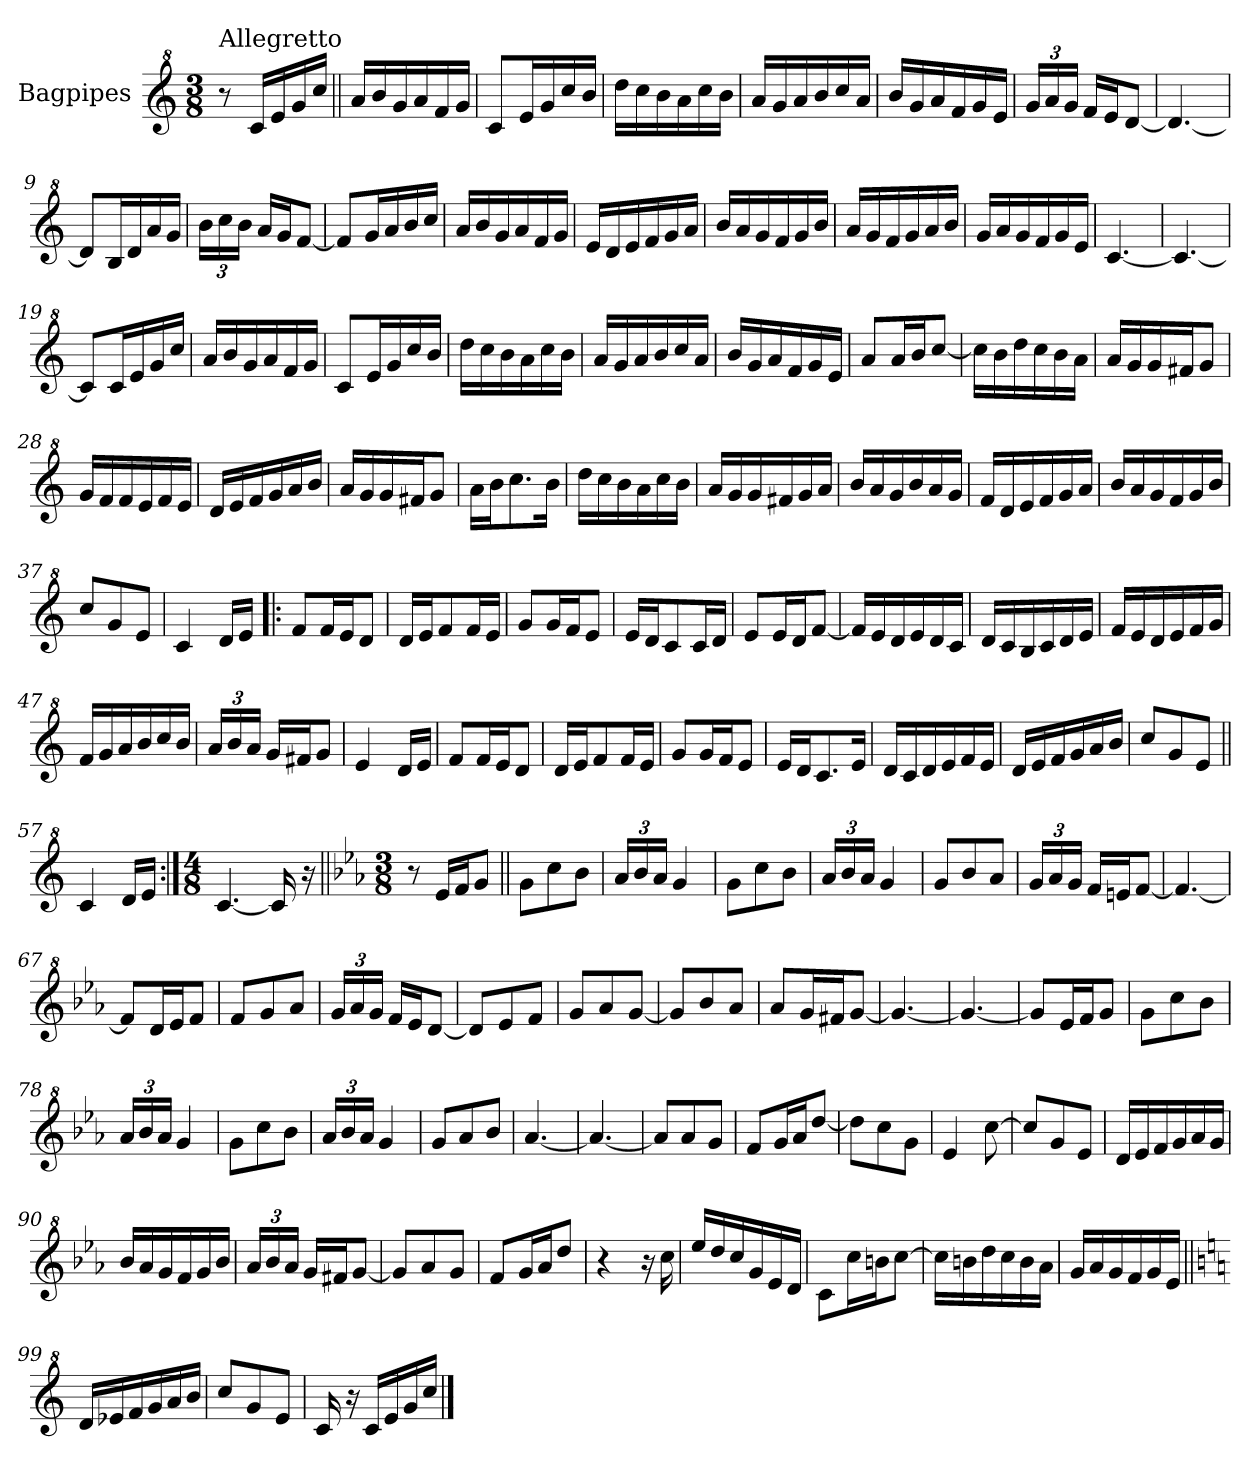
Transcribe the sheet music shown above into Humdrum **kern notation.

**kern
*part1
*staff1
*I"Bagpipes
*I'Bag
*clefG^2
*k[]
*C:
*M3/8
=1
!LO:TX:a:t=Allegretto
8r
16cc/LL
16ee/
16gg/
16ccc/JJ
=2||
16aa/LL
16bb/
16gg/
16aa/
16ff/
16gg/JJ
=3
8cc/L
16ee/L
16gg/
16ccc/
16bb/JJ
=4
16ddd\LL
16ccc\
16bb\
16aa\
16ccc\
16bb\JJ
=5
16aa/LL
16gg/
16aa/
16bb/
16ccc/
16aa/JJ
=6
16bb/LL
16gg/
16aa/
16ff/
16gg/
16ee/JJ
=7
*Xbrackettup
24gg/LL
24aa/
24gg/JJ
16ff/LL
16ee/J
[8dd/J
=8
4.dd/_
!!LO:LB:g=z
=9
8dd/L]
16b/L
16dd/
16aa/
16gg/JJ
=10
24bb\LL
24ccc\
24bb\JJ
16aa/LL
16gg/J
[8ff/J
=11
8ff/L]
16gg/L
16aa/
16bb/
16ccc/JJ
=12
16aa/LL
16bb/
16gg/
16aa/
16ff/
16gg/JJ
=13
16ee/LL
16dd/
16ee/
16ff/
16gg/
16aa/JJ
=14
16bb/LL
16aa/
16gg/
16ff/
16gg/
16bb/JJ
=15
16aa/LL
16gg/
16ff/
16gg/
16aa/
16bb/JJ
=16
16gg/LL
16aa/
16gg/
16ff/
16gg/
16ee/JJ
!!LO:LB:g=z
=17
[4.cc/
=18
4.cc/_
=19
8cc/L]
16cc/L
16ee/
16gg/
16ccc/JJ
=20
16aa/LL
16bb/
16gg/
16aa/
16ff/
16gg/JJ
=21
8cc/L
16ee/L
16gg/
16ccc/
16bb/JJ
=22
16ddd\LL
16ccc\
16bb\
16aa\
16ccc\
16bb\JJ
=23
16aa/LL
16gg/
16aa/
16bb/
16ccc/
16aa/JJ
=24
16bb/LL
16gg/
16aa/
16ff/
16gg/
16ee/JJ
=25
8aa/L
16aa/L
16bb/J
[8ccc/J
!!LO:LB:g=z
=26
16ccc\LL]
16bb\
16ddd\
16ccc\
16bb\
16aa\JJ
=27
16aa/LL
16gg/
16gg/
16ff#X/J
8gg/J
=28
16gg/LL
16ff/
16ff/
16ee/
16ff/
16ee/JJ
=29
16dd/LL
16ee/
16ff/
16gg/
16aa/
16bb/JJ
=30
16aa/LL
16gg/
16gg/
16ff#X/J
8gg/J
=31
16aa\LL
16bb\J
8.ccc\
16bb\Jk
=32
16ddd\LL
16ccc\
16bb\
16aa\
16ccc\
16bb\JJ
!!LO:LB:g=z
=33
16aa/LL
16gg/
16gg/
16ff#X/
16gg/
16aa/JJ
=34
16bb/LL
16aa/
16gg/
16bb/
16aa/
16gg/JJ
=35
16ff/LL
16dd/
16ee/
16ff/
16gg/
16aa/JJ
=36
16bb/LL
16aa/
16gg/
16ff/
16gg/
16bb/JJ
=37
8ccc/L
8gg/
8ee/J
=38
4cc/
16dd/LL
16ee/JJ
=39!|:
8ff/L
16ff/L
16ee/J
8dd/J
=40
16dd/LL
16ee/J
8ff/
16ff/L
16ee/JJ
=41
8gg/L
16gg/L
16ff/J
8ee/J
!!LO:LB:g=z
=42
16ee/LL
16dd/J
8cc/
16cc/L
16dd/JJ
=43
8ee/L
16ee/L
16dd/J
[8ff/J
=44
16ff/LL]
16ee/
16dd/
16ee/
16dd/
16cc/JJ
=45
16dd/LL
16cc/
16b/
16cc/
16dd/
16ee/JJ
=46
16ff/LL
16ee/
16dd/
16ee/
16ff/
16gg/JJ
=47
16ff/LL
16gg/
16aa/
16bb/
16ccc/
16bb/JJ
=48
24aa/LL
24bb/
24aa/JJ
16gg/LL
16ff#X/J
8gg/J
=49
4ee/
16dd/LL
16ee/JJ
!!LO:LB:g=z
=50
8ff/L
16ff/L
16ee/J
8dd/J
=51
16dd/LL
16ee/J
8ff/
16ff/L
16ee/JJ
=52
8gg/L
16gg/L
16ff/J
8ee/J
=53
16ee/LL
16dd/J
8.cc/
16ee/Jk
=54
16dd/LL
16cc/
16dd/
16ee/
16ff/
16ee/JJ
=55
16dd/LL
16ee/
16ff/
16gg/
16aa/
16bb/JJ
=56
8ccc/L
8gg/
8ee/J
=57||
4cc/
16dd/LL
16ee/JJ
=58:|!
*M4/8
[4.cc/
16cc/]
16r
!!LO:LB:g=z
=59||
*k[b-e-a-]
*E-:
*M3/8
8r
16ee-/LL
16ff/J
8gg/J
=60||
8gg\L
8ccc\
8bb-\J
=61
24aa-/LL
24bb-/
24aa-/JJ
4gg/
=62
8gg\L
8ccc\
8bb-\J
=63
24aa-/LL
24bb-/
24aa-/JJ
4gg/
=64
8gg/L
8bb-/
8aa-/J
=65
24gg/LL
24aa-/
24gg/JJ
16ff/LL
16een/J
[8ff/J
=66
4.ff/_
=67
8ff/L]
16dd/L
16ee-/J
8ff/J
=68
8ff/L
8gg/
8aa-/J
!!LO:LB:g=z
=69
24gg/LL
24aa-/
24gg/JJ
16ff/LL
16ee-/J
[8dd/J
=70
8dd/L]
8ee-/
8ff/J
=71
8gg/L
8aa-/
[8gg/J
=72
8gg/L]
8bb-/
8aa-/J
=73
8aa-/L
16gg/L
16ff#X/J
[8gg/J
=74
4.gg/_
=75
4.gg/_
=76
8gg/L]
16ee-/L
16ff/J
8gg/J
=77
8gg\L
8ccc\
8bb-\J
=78
24aa-/LL
24bb-/
24aa-/JJ
4gg/
=79
8gg\L
8ccc\
8bb-\J
!!LO:LB:g=z
=80
24aa-/LL
24bb-/
24aa-/JJ
4gg/
=81
8gg/L
8aa-/
8bb-/J
=82
[4.aa-/
=83
4.aa-/_
=84
8aa-/L]
8aa-/
8gg/J
=85
8ff/L
16gg/L
16aa-/J
[8ddd/J
=86
8ddd\L]
8ccc\
8gg\J
=87
4ee-/
[8ccc\
=88
8ccc/L]
8gg/
8ee-/J
=89
16dd/LL
16ee-/
16ff/
16gg/
16aa-/
16gg/JJ
=90
16bb-/LL
16aa-/
16gg/
16ff/
16gg/
16bb-/JJ
!!LO:PB:g=z
=91
24aa-/LL
24bb-/
24aa-/JJ
16gg/LL
16ff#X/J
[8gg/J
=92
8gg/L]
8aa-/
8gg/J
=93
8ff/L
16gg/L
16aa-/J
8ddd/J
=94
4r
16r
16ccc\
=95
16eee-/LL
16ddd/
16ccc/
16gg/
16ee-/
16dd/JJ
=96
8cc\L
16ccc\L
16bbn\J
[8ccc\J
=97
16ccc\LL]
16bbn\
16ddd\
16ccc\
16bb\
16aa-\JJ
=98
16gg/LL
16aa-/
16gg/
16ff/
16gg/
16ee-/JJ
!!LO:LB:g=z
=99||
*k[]
*C:
16dd/LL
16ee-X/
16ff/
16gg/
16aa/
16bb/JJ
=100
8ccc/L
8gg/
8ee/J
=101
16cc/
16r
16cc/LL
16ee/
16gg/
16ccc/JJ
==
*-
